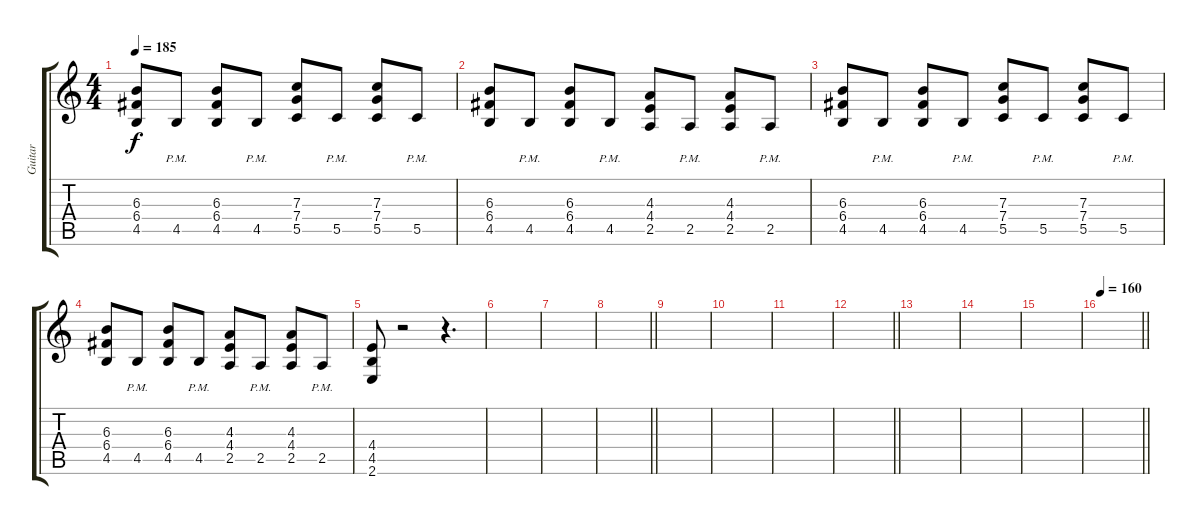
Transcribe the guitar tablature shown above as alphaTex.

\track ("Guitar" "Guitar") {instrument distortionguitar}
\staff {score tabs}
\tuning (D4 A3 F3 C3 G2 D2) {hide}
\ts (4 4)
\tempo 185
\clef g2
\ks c
(6.3 6.4 4.5).8{dy f} 4.5{pm}.8 (6.3 6.4 4.5).8 4.5{pm}.8 (7.3 7.4 5.5).8 5.5{pm}.8 (7.3 7.4 5.5).8 5.5{pm}.8 |
(6.3 6.4 4.5).8 4.5{pm}.8 (6.3 6.4 4.5).8 4.5{pm}.8 (4.3 4.4 2.5).8 2.5{pm}.8 (4.3 4.4 2.5).8 2.5{pm}.8 |
(6.3 6.4 4.5).8 4.5{pm}.8 (6.3 6.4 4.5).8 4.5{pm}.8 (7.3 7.4 5.5).8 5.5{pm}.8 (7.3 7.4 5.5).8 5.5{pm}.8 |
(6.3 6.4 4.5).8 4.5{pm}.8 (6.3 6.4 4.5).8 4.5{pm}.8 (4.3 4.4 2.5).8 2.5{pm}.8 (4.3 4.4 2.5).8 2.5{pm}.8 |
(4.4 4.5 2.6).8 r.2 r.4{d} |
|
|
\barLineRight lightlight
|
|
|
|
\barLineRight lightlight
|
|
|
|
\tempo 160
\barLineRight lightlight
